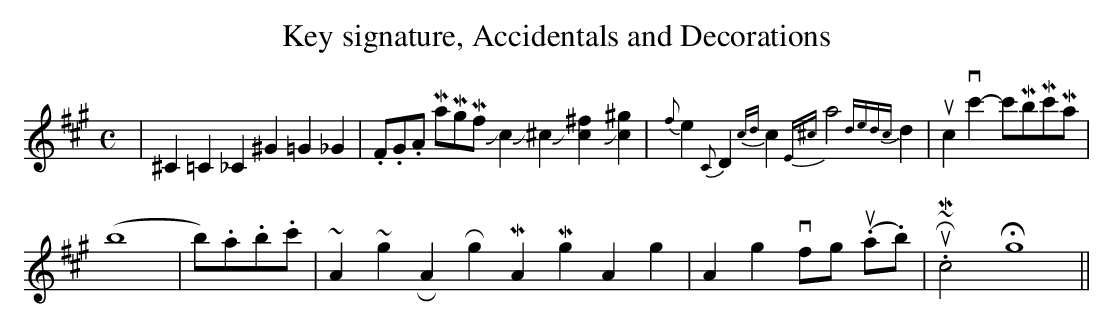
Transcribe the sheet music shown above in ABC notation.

X:1
T:Key signature, Accidentals and Decorations
M:C
L:1/4
K:A
| ^C=C_C ^G=G_G | .F/.G/.A/ Ma/Mg/Mf/ Jc J^c  J[c^f] J[c^g]  \
| {f}e {C}D {cd}c {E^c}a2 {dedc}d | uc vc'-c'/Mb/Mc'/Ma/ |
(b4 \
| b/).a/.b/.c'/ | ~A ~g RA Rg  MA Mg kA kg \
| KA Kg vf/-g/ (u.a/.b/)  | uR~M.c2  Hg4 ||
